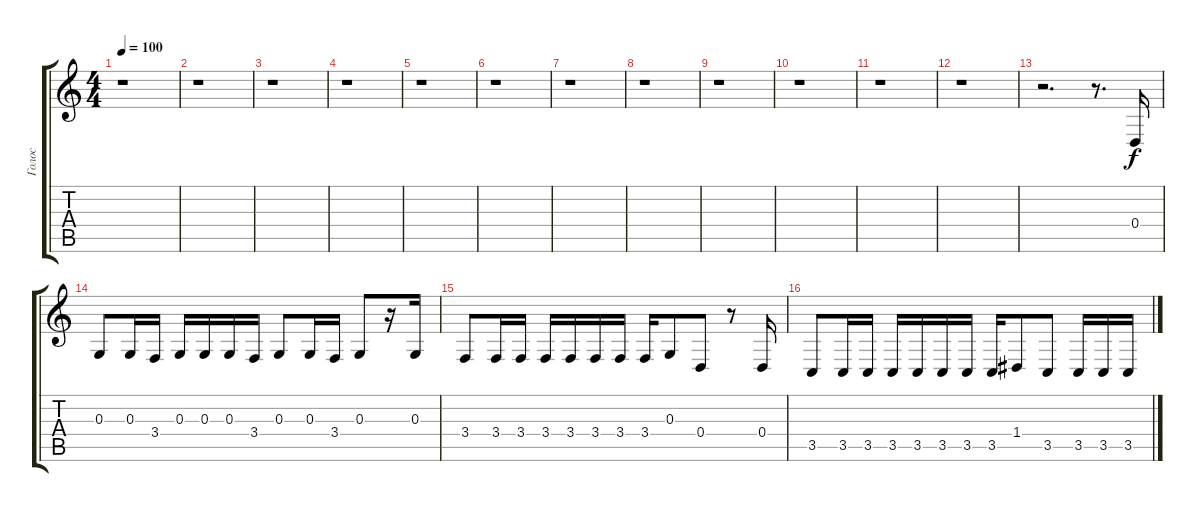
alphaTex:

\track ("Голос" "Голос") {instrument oboe}
\staff {score tabs}
\tuning (E4 B3 G3 D3 A2 E2) {hide}
\ts (4 4)
\tempo 100
\clef g2
\ks c
r.1{dy f} |
r.1 |
r.1 |
r.1 |
r.1 |
r.1 |
r.1 |
r.1 |
r.1 |
r.1 |
r.1 |
r.1 |
r.2{d} r.8{d} 0.4.16 |
0.3.8 0.3.16 3.4.16 0.3.16 0.3.16 0.3.16 3.4.16 0.3.8 0.3.16 3.4.16 0.3.8 r.16 0.3.16 |
3.4.8 3.4.16 3.4.16 3.4.16 3.4.16 3.4.16 3.4.16 3.4.16 0.3.8 0.4.8 r.8 0.4.16 |
3.5.8 3.5.16 3.5.16 3.5.16 3.5.16 3.5.16 3.5.16 3.5.16 1.4.8 3.5.8 3.5.16 3.5.16 3.5.16
